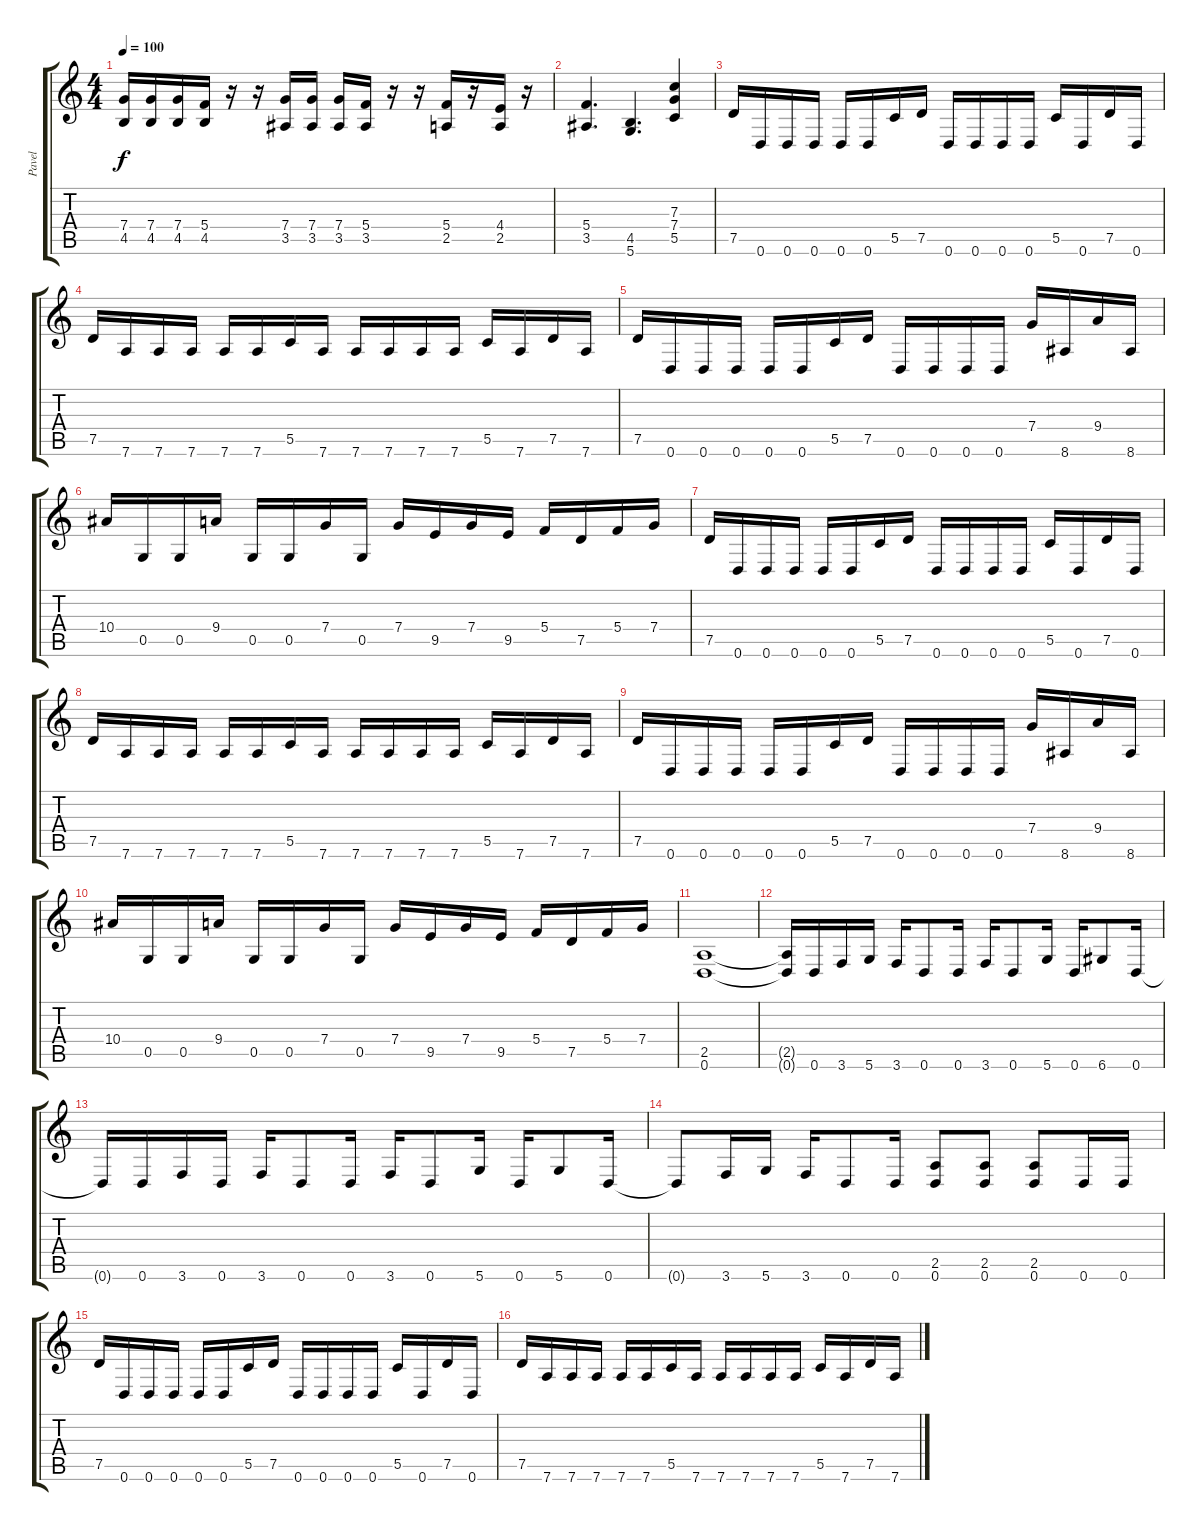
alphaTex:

\track ("Pavel" "Pavel") {instrument overdrivenguitar}
\staff {score tabs}
\tuning (D4 A3 F3 C3 G2 D2) {hide}
\ts (4 4)
\tempo 100
\clef g2
\ks c
(7.4 4.5).16{dy f} (7.4 4.5).16 (7.4 4.5).16 (5.4 4.5).16 r.16 r.16 (7.4 3.5).16 (7.4 3.5).16 (7.4 3.5).16 (5.4 3.5).16 r.16 r.16 (5.4 2.5).16 r.16 (4.4 2.5).16 r.16 |
(5.4 3.5).4{d} (4.5 5.6).4{d} (7.3 7.4 5.5).4 |
7.5.16 0.6.16 0.6.16 0.6.16 0.6.16 0.6.16 5.5.16 7.5.16 0.6.16 0.6.16 0.6.16 0.6.16 5.5.16 0.6.16 7.5.16 0.6.16 |
7.5.16 7.6.16 7.6.16 7.6.16 7.6.16 7.6.16 5.5.16 7.6.16 7.6.16 7.6.16 7.6.16 7.6.16 5.5.16 7.6.16 7.5.16 7.6.16 |
7.5.16 0.6.16 0.6.16 0.6.16 0.6.16 0.6.16 5.5.16 7.5.16 0.6.16 0.6.16 0.6.16 0.6.16 7.4.16 8.6.16 9.4.16 8.6.16 |
10.4.16 0.5.16 0.5.16 9.4.16 0.5.16 0.5.16 7.4.16 0.5.16 7.4.16 9.5.16 7.4.16 9.5.16 5.4.16 7.5.16 5.4.16 7.4.16 |
7.5.16 0.6.16 0.6.16 0.6.16 0.6.16 0.6.16 5.5.16 7.5.16 0.6.16 0.6.16 0.6.16 0.6.16 5.5.16 0.6.16 7.5.16 0.6.16 |
7.5.16 7.6.16 7.6.16 7.6.16 7.6.16 7.6.16 5.5.16 7.6.16 7.6.16 7.6.16 7.6.16 7.6.16 5.5.16 7.6.16 7.5.16 7.6.16 |
7.5.16 0.6.16 0.6.16 0.6.16 0.6.16 0.6.16 5.5.16 7.5.16 0.6.16 0.6.16 0.6.16 0.6.16 7.4.16 8.6.16 9.4.16 8.6.16 |
10.4.16 0.5.16 0.5.16 9.4.16 0.5.16 0.5.16 7.4.16 0.5.16 7.4.16 9.5.16 7.4.16 9.5.16 5.4.16 7.5.16 5.4.16 7.4.16 |
(2.5 0.6).1 |
(2.5{t} 0.6{t}).16 0.6.16 3.6.16 5.6.16 3.6.16 0.6.8 0.6.16 3.6.16 0.6.8 5.6.16 0.6.16 6.6.8 0.6.16 |
0.6{t}.16 0.6.16 3.6.16 0.6.16 3.6.16 0.6.8 0.6.16 3.6.16 0.6.8 5.6.16 0.6.16 5.6.8 0.6.16 |
0.6{t}.8 3.6.16 5.6.16 3.6.16 0.6.8 0.6.16 (2.5 0.6).8 (2.5 0.6).8 (2.5 0.6).8 0.6.16 0.6.16 |
7.5.16 0.6.16 0.6.16 0.6.16 0.6.16 0.6.16 5.5.16 7.5.16 0.6.16 0.6.16 0.6.16 0.6.16 5.5.16 0.6.16 7.5.16 0.6.16 |
7.5.16 7.6.16 7.6.16 7.6.16 7.6.16 7.6.16 5.5.16 7.6.16 7.6.16 7.6.16 7.6.16 7.6.16 5.5.16 7.6.16 7.5.16 7.6.16
